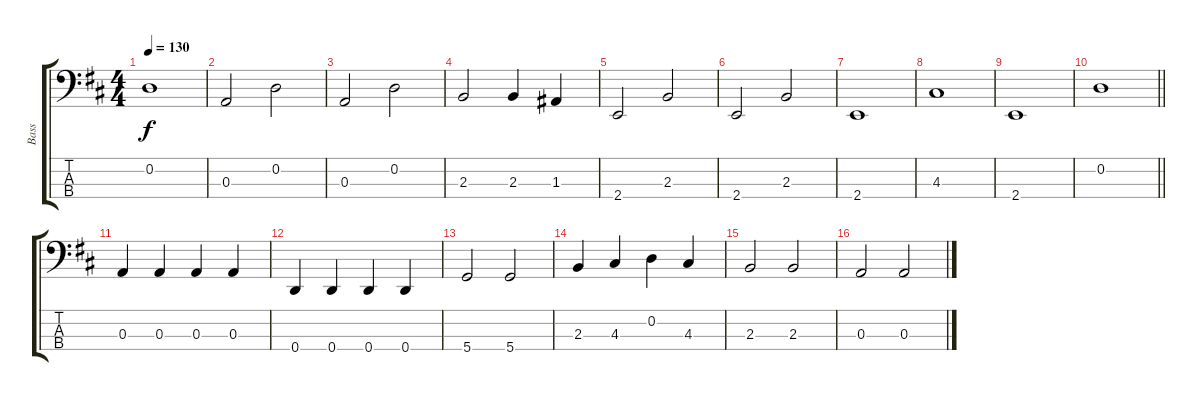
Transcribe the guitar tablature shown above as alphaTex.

\track ("Bass" "Bass") {instrument electricbassfinger}
\staff {score tabs}
\tuning (G2 D2 A1 D1) {hide}
\ts (4 4)
\tempo 130
\clef f4
\ks d
0.2.1{dy f} |
0.3.2 0.2.2 |
0.3.2 0.2.2 |
2.3.2 2.3.4 1.3.4 |
2.4.2 2.3.2 |
2.4.2 2.3.2 |
2.4.1 |
4.3.1 |
2.4.1 |
\barLineRight lightlight
0.2.1 |
0.3.4 0.3.4 0.3.4 0.3.4 |
0.4.4 0.4.4 0.4.4 0.4.4 |
5.4.2 5.4.2 |
2.3.4 4.3.4 0.2.4 4.3.4 |
2.3.2 2.3.2 |
0.3.2 0.3.2
